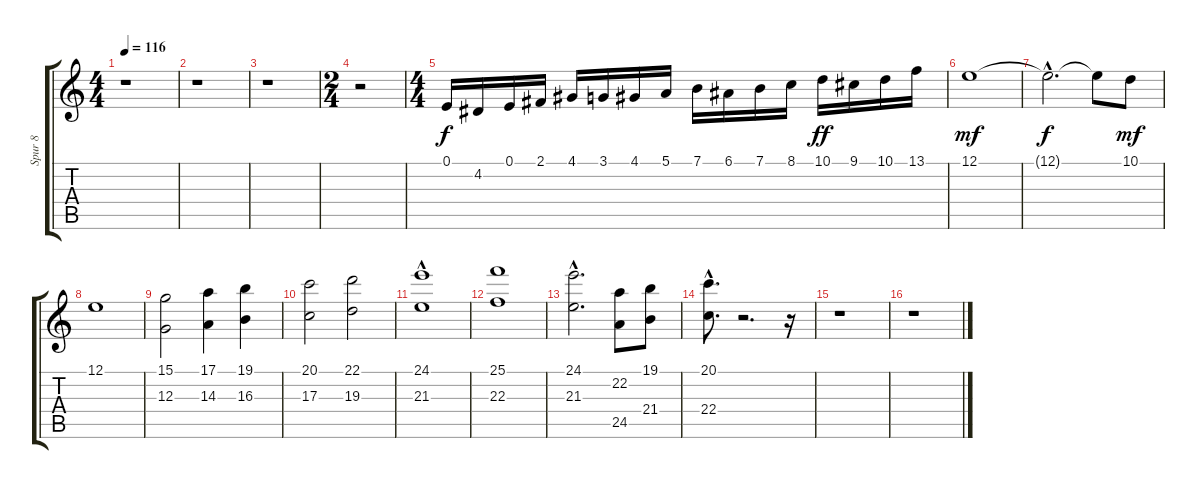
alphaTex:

\track ("Spur 8" "Spur 8") {instrument synthstrings1}
\staff {score tabs}
\tuning (E4 B3 G3 D3 A2 E2) {hide}
\ts (4 4)
\tempo 116
\clef g2
\ks c
r.1{dy f} |
r.1 |
r.1 |
\ts (2 4)
r.2 |
\ts (4 4)
0.1.16 4.2.16 0.1.16 2.1.16 4.1.16 3.1.16 4.1.16 5.1.16 7.1.16 6.1.16 7.1.16 8.1.16 10.1.16{dy ff} 9.1.16 10.1.16 13.1.16 |
12.1.1{dy mf} |
12.1{hac t}.2{d dy f} 12.1{t}.8 10.1.8{dy mf} |
12.1.1 |
(15.1 12.3).2 (17.1 14.3).4 (19.1 16.3).4 |
(20.1 17.3).2 (22.1 19.3).2 |
(24.1{hac} 21.3).1 |
(25.1 22.3).1 |
(24.1{hac} 21.3{hac}).2{d} (22.2 24.5).8 (19.1 21.4).8 |
(20.1{hac} 22.4{hac}).8{d} r.2{d} r.16 |
r.1 |
r.1
